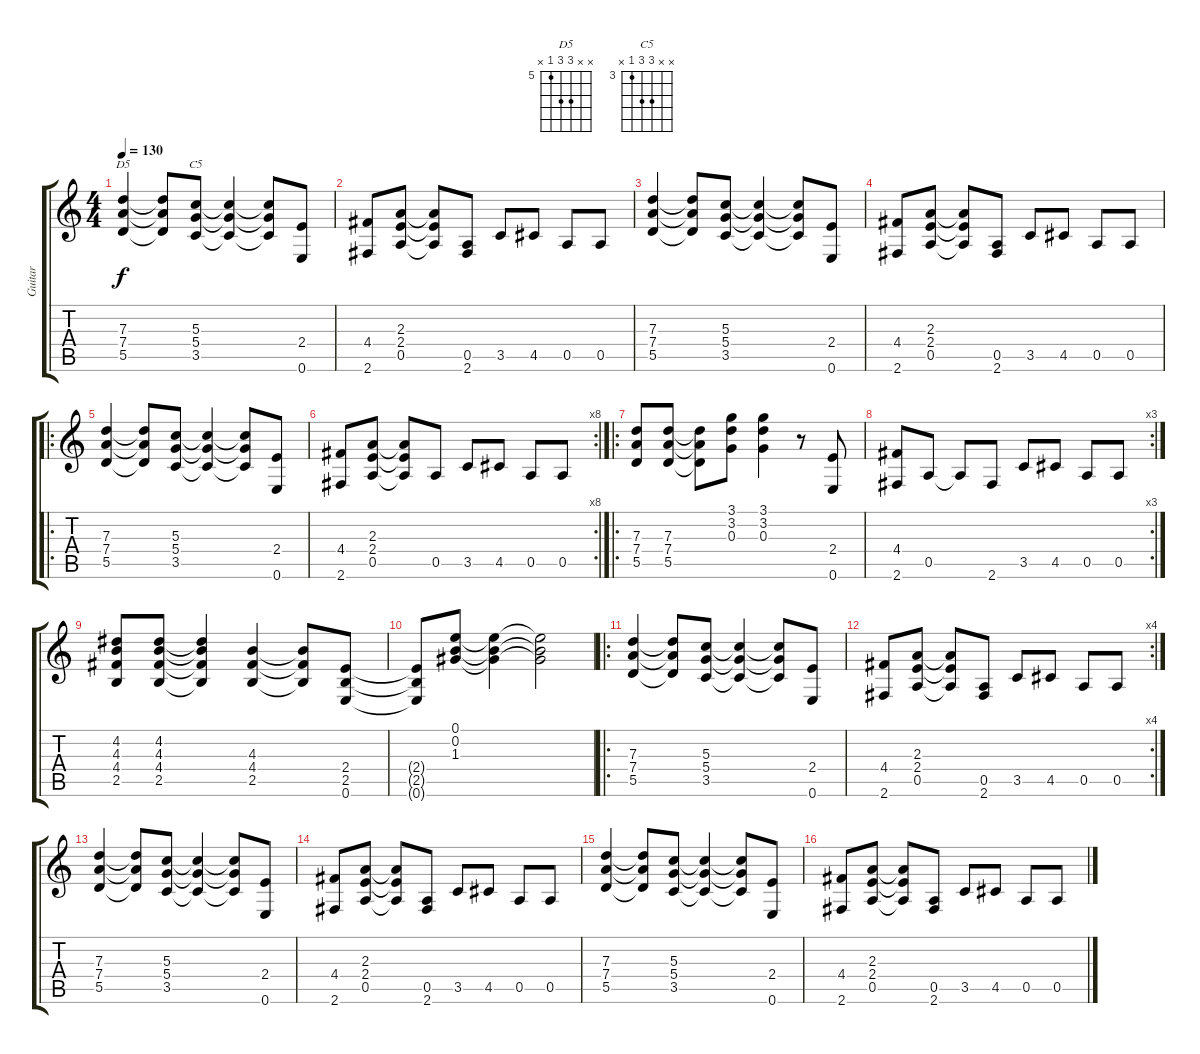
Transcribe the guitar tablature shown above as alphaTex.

\track ("Guitar" "Guitar") {instrument overdrivenguitar}
\staff {score tabs}
\tuning (E4 B3 G3 D3 A2 E2) {hide}
\chord ("D5" x x 7 7 5 x) {firstfret 5}
\chord ("C5" x x 5 5 3 x) {firstfret 3}
\ts (4 4)
\tempo 130
\clef g2
\ks c
(7.3 7.4 5.5).4{ch "D5" dy f} (7.3{t} 7.4{t} 5.5{t}).8 (5.3 5.4 3.5).8{ch "C5"} (5.3{t} 5.4{t} 3.5{t}).4 (5.3{t} 5.4{t} 3.5{t}).8 (2.4 0.6).8 |
(4.4 2.6).8 (2.3 2.4 0.5).8 (2.3{t} 2.4{t} 0.5{t}).8 (0.5 2.6).8 3.5.8 4.5.8 0.5.8 0.5.8 |
(7.3 7.4 5.5).4 (7.3{t} 7.4{t} 5.5{t}).8 (5.3 5.4 3.5).8 (5.3{t} 5.4{t} 3.5{t}).4 (5.3{t} 5.4{t} 3.5{t}).8 (2.4 0.6).8 |
(4.4 2.6).8 (2.3 2.4 0.5).8 (2.3{t} 2.4{t} 0.5{t}).8 (0.5 2.6).8 3.5.8 4.5.8 0.5.8 0.5.8 |
\ro
(7.3 7.4 5.5).4 (7.3{t} 7.4{t} 5.5{t}).8 (5.3 5.4 3.5).8 (5.3{t} 5.4{t} 3.5{t}).4 (5.3{t} 5.4{t} 3.5{t}).8 (2.4 0.6).8 |
\rc 8
(4.4 2.6).8 (2.3 2.4 0.5).8 (2.3{t} 2.4{t} 0.5{t}).8 0.5.8 3.5.8 4.5.8 0.5.8 0.5.8 |
\ro
(7.3 7.4 5.5).8 (7.3 7.4 5.5).8 (7.3{t} 7.4{t} 5.5{t}).8 (3.1 3.2 0.3).8 (3.1 3.2 0.3).4 r.8 (2.4 0.6).8 |
\rc 3
(4.4 2.6).8 0.5.8 0.5{t}.8 2.6.8 3.5.8 4.5.8 0.5.8 0.5.8 |
(4.2 4.3 4.4 2.5).8 (4.2 4.3 4.4 2.5).8 (4.2{t} 4.3{t} 4.4{t} 2.5{t}).4 (4.3 4.4 2.5).4 (4.3{t} 4.4{t} 2.5{t}).8 (2.4 2.5 0.6).8 |
(2.4{t} 2.5{t} 0.6{t}).8 (0.1 0.2 1.3).8 (0.1{t} 0.2{t} 1.3{t}).4 (0.1{t} 0.2{t} 1.3{t}).2 |
\ro
(7.3 7.4 5.5).4 (7.3{t} 7.4{t} 5.5{t}).8 (5.3 5.4 3.5).8 (5.3{t} 5.4{t} 3.5{t}).4 (5.3{t} 5.4{t} 3.5{t}).8 (2.4 0.6).8 |
\rc 4
(4.4 2.6).8 (2.3 2.4 0.5).8 (2.3{t} 2.4{t} 0.5{t}).8 (0.5 2.6).8 3.5.8 4.5.8 0.5.8 0.5.8 |
(7.3 7.4 5.5).4 (7.3{t} 7.4{t} 5.5{t}).8 (5.3 5.4 3.5).8 (5.3{t} 5.4{t} 3.5{t}).4 (5.3{t} 5.4{t} 3.5{t}).8 (2.4 0.6).8 |
(4.4 2.6).8 (2.3 2.4 0.5).8 (2.3{t} 2.4{t} 0.5{t}).8 (0.5 2.6).8 3.5.8 4.5.8 0.5.8 0.5.8 |
(7.3 7.4 5.5).4 (7.3{t} 7.4{t} 5.5{t}).8 (5.3 5.4 3.5).8 (5.3{t} 5.4{t} 3.5{t}).4 (5.3{t} 5.4{t} 3.5{t}).8 (2.4 0.6).8 |
(4.4 2.6).8 (2.3 2.4 0.5).8 (2.3{t} 2.4{t} 0.5{t}).8 (0.5 2.6).8 3.5.8 4.5.8 0.5.8 0.5.8
